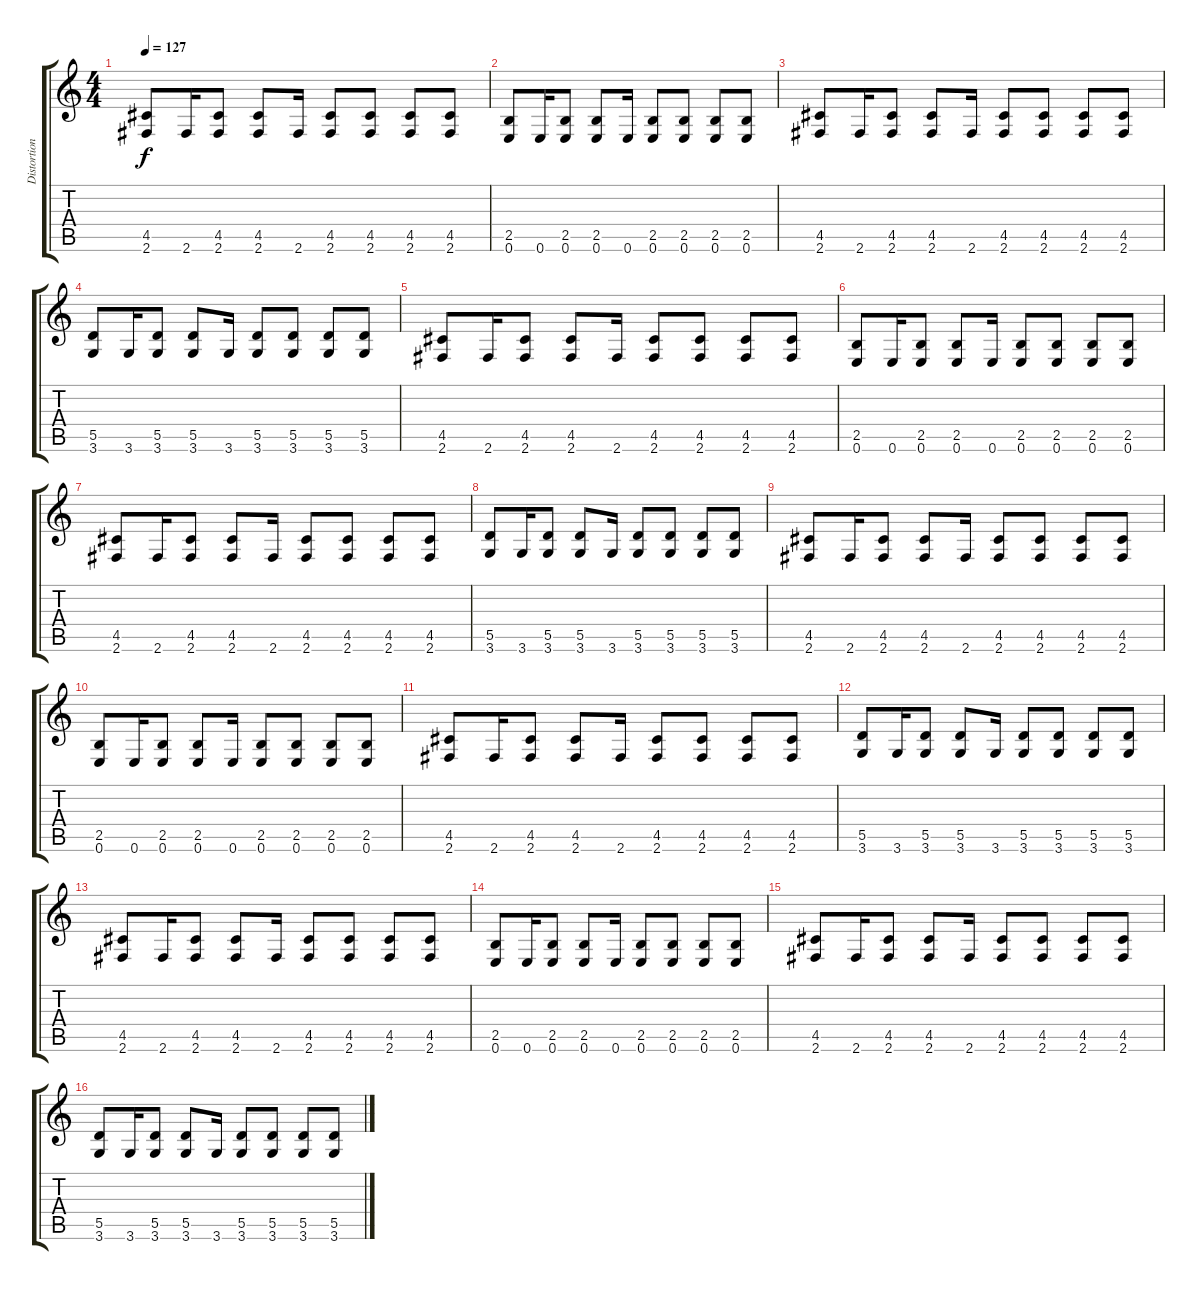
\track ("Distortion R" "Distortion") {instrument distortionguitar}
\staff {score tabs}
\tuning (E4 B3 G3 D3 A2 E2) {hide}
\ts (4 4)
\tempo 127
\clef g2
\ks c
(4.5 2.6).8{dy f} 2.6.16 (4.5 2.6).8 (4.5 2.6).8 2.6.16 (4.5 2.6).8 (4.5 2.6).8 (4.5 2.6).8 (4.5 2.6).8 |
(2.5 0.6).8 0.6.16 (2.5 0.6).8 (2.5 0.6).8 0.6.16 (2.5 0.6).8 (2.5 0.6).8 (2.5 0.6).8 (2.5 0.6).8 |
(4.5 2.6).8 2.6.16 (4.5 2.6).8 (4.5 2.6).8 2.6.16 (4.5 2.6).8 (4.5 2.6).8 (4.5 2.6).8 (4.5 2.6).8 |
(5.5 3.6).8 3.6.16 (5.5 3.6).8 (5.5 3.6).8 3.6.16 (5.5 3.6).8 (5.5 3.6).8 (5.5 3.6).8 (5.5 3.6).8 |
(4.5 2.6).8 2.6.16 (4.5 2.6).8 (4.5 2.6).8 2.6.16 (4.5 2.6).8 (4.5 2.6).8 (4.5 2.6).8 (4.5 2.6).8 |
(2.5 0.6).8 0.6.16 (2.5 0.6).8 (2.5 0.6).8 0.6.16 (2.5 0.6).8 (2.5 0.6).8 (2.5 0.6).8 (2.5 0.6).8 |
(4.5 2.6).8 2.6.16 (4.5 2.6).8 (4.5 2.6).8 2.6.16 (4.5 2.6).8 (4.5 2.6).8 (4.5 2.6).8 (4.5 2.6).8 |
(5.5 3.6).8 3.6.16 (5.5 3.6).8 (5.5 3.6).8 3.6.16 (5.5 3.6).8 (5.5 3.6).8 (5.5 3.6).8 (5.5 3.6).8 |
(4.5 2.6).8 2.6.16 (4.5 2.6).8 (4.5 2.6).8 2.6.16 (4.5 2.6).8 (4.5 2.6).8 (4.5 2.6).8 (4.5 2.6).8 |
(2.5 0.6).8 0.6.16 (2.5 0.6).8 (2.5 0.6).8 0.6.16 (2.5 0.6).8 (2.5 0.6).8 (2.5 0.6).8 (2.5 0.6).8 |
(4.5 2.6).8 2.6.16 (4.5 2.6).8 (4.5 2.6).8 2.6.16 (4.5 2.6).8 (4.5 2.6).8 (4.5 2.6).8 (4.5 2.6).8 |
(5.5 3.6).8 3.6.16 (5.5 3.6).8 (5.5 3.6).8 3.6.16 (5.5 3.6).8 (5.5 3.6).8 (5.5 3.6).8 (5.5 3.6).8 |
(4.5 2.6).8 2.6.16 (4.5 2.6).8 (4.5 2.6).8 2.6.16 (4.5 2.6).8 (4.5 2.6).8 (4.5 2.6).8 (4.5 2.6).8 |
(2.5 0.6).8 0.6.16 (2.5 0.6).8 (2.5 0.6).8 0.6.16 (2.5 0.6).8 (2.5 0.6).8 (2.5 0.6).8 (2.5 0.6).8 |
(4.5 2.6).8 2.6.16 (4.5 2.6).8 (4.5 2.6).8 2.6.16 (4.5 2.6).8 (4.5 2.6).8 (4.5 2.6).8 (4.5 2.6).8 |
(5.5 3.6).8 3.6.16 (5.5 3.6).8 (5.5 3.6).8 3.6.16 (5.5 3.6).8 (5.5 3.6).8 (5.5 3.6).8 (5.5 3.6).8
